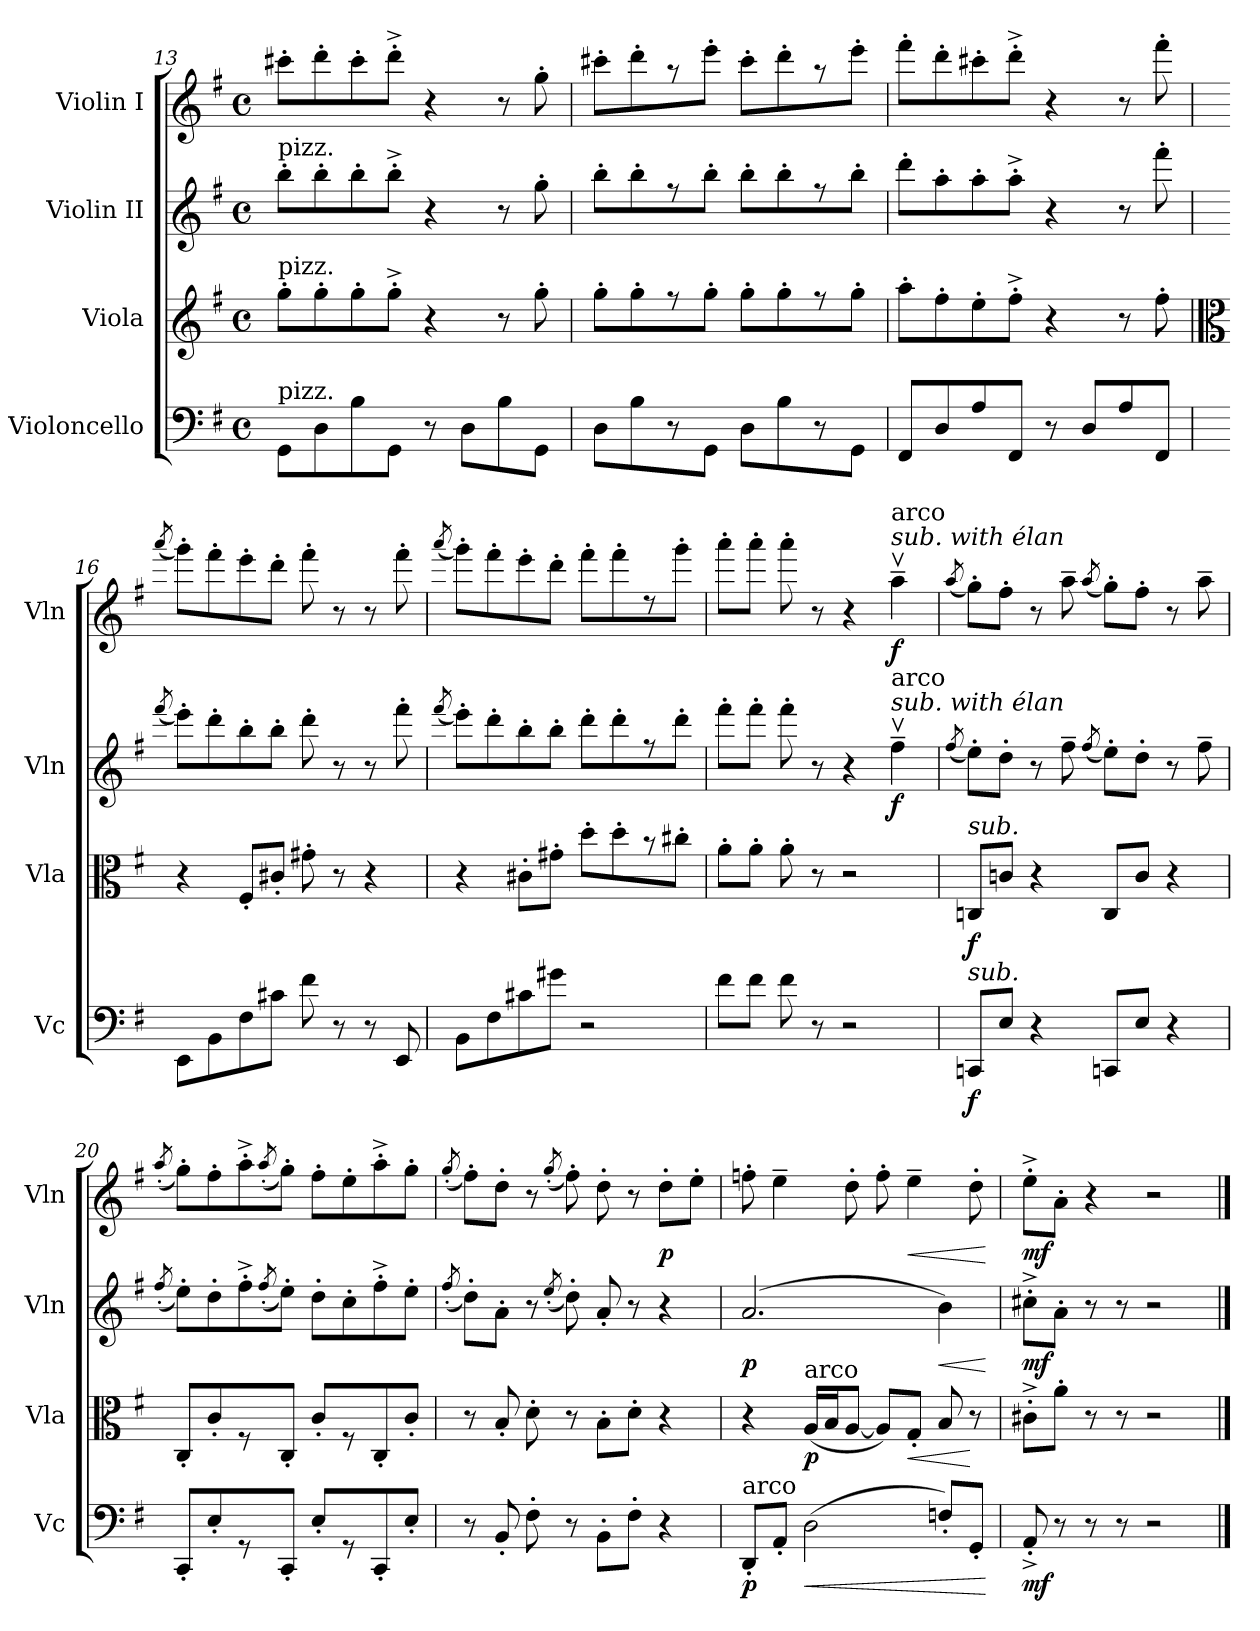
**kern	**dynam	**kern	**dynam	**kern	**dynam	**kern	**dynam
*part4	*part4	*part3	*part3	*part2	*part2	*part1	*part1
*staff4	*staff4	*staff3	*staff3	*staff2	*staff2	*staff1	*staff1
*I"Violoncello	*	*I"Viola	*	*I"Violin II	*	*I"Violin I	*
*I'Vc	*	*I'Vla	*	*I'Vln	*	*I'Vln	*
!!LO:PB:g=z
*clefF4	*	*clefG2	*	*clefG2	*	*clefG2	*
*k[f#]	*	*k[f#]	*	*k[f#]	*	*k[f#]	*
*M4/4	*	*M4/4	*	*M4/4	*	*M4/4	*
*met(c)	*	*met(c)	*	*met(c)	*	*met(c)	*
=13	=13	=13	=13	=13	=13	=13	=13
!	!	!	!	!LO:TX:a:t=pizz.	!	!	!
!	!	!LO:TX:a:t=pizz.	!	!	!	!	!
!LO:TX:a:t=pizz.	!	!	!	!	!	!	!
8GG\L	.	8gg'\L	.	8bb'\L	.	8ccc#X'\L	.
8D\	.	8gg'\	.	8bb'\	.	8ddd'\	.
8B\	.	8gg'\	.	8bb'\	.	8ccc#'\	.
8GG\J	.	8gg^'\J	.	8bb^'\J	.	8ddd^'\J	.
8r	.	4r	.	4r	.	4r	.
8D\L	.	.	.	.	.	.	.
8B\	.	8r	.	8r	.	8r	.
8GG\J	.	8gg'\	.	8gg'\	.	8gg'\	.
=14	=14	=14	=14	=14	=14	=14	=14
8D\L	.	8gg'\L	.	8bb'\L	.	8ccc#X'\L	.
8B\	.	8gg'\	.	8bb'\	.	8ddd'\	.
8r	.	8rff	.	8rff	.	8raa	.
8GG\J	.	8gg'\J	.	8bb'\J	.	8eee'\J	.
8D\L	.	8gg'\L	.	8bb'\L	.	8ccc#'\L	.
8B\	.	8gg'\	.	8bb'\	.	8ddd'\	.
8r	.	8rff	.	8rff	.	8raa	.
8GG\J	.	8gg'\J	.	8bb'\J	.	8eee'\J	.
=15	=15	=15	=15	=15	=15	=15	=15
8FF#/L	.	8aa'\L	.	8ddd'\L	.	8fff#'\L	.
8D/	.	8ff#'\	.	8aa'\	.	8ddd'\	.
8A/	.	8ee'\	.	8aa'\	.	8ccc#X'\	.
8FF#/J	.	8ff#^'\J	.	8aa^'\J	.	8ddd^'\J	.
8r	.	4r	.	4r	.	4r	.
8D/L	.	.	.	.	.	.	.
8A/	.	8r	.	8r	.	8r	.
8FF#/J	.	8ff#'\	.	8fff#'\	.	8fff#'\	.
=16	=16	=16	=16	=16	=16	=16	=16
*	*	*clefC3	*	*	*	*	*
.	.	.	.	(>8qfff#/	.	(>8qaaa/	.
8EE\L	.	4r	.	8eee'\L)	.	8ggg'\L)	.
8BB\	.	.	.	8ddd'\	.	8fff#'\	.
8F#\	.	8F#'/L	.	8bb'\	.	8eee'\	.
8c#X\J	.	8c#X'/J	.	8bb'\J	.	8ddd'\J	.
8f#\	.	8g#X'\	.	8ddd'\	.	8fff#'\	.
8r	.	8r	.	8r	.	8r	.
8r	.	4r	.	8r	.	8r	.
8EE/	.	.	.	8fff#'\	.	8fff#'\	.
!!LO:LB:g=z
=17	=17	=17	=17	=17	=17	=17	=17
.	.	.	.	(>8qfff#/	.	(>8qaaa/	.
8BB\L	.	4r	.	8eee'\L)	.	8ggg'\L)	.
8F#\	.	.	.	8ddd'\	.	8fff#'\	.
8c#X\	.	8c#X'\L	.	8bb'\	.	8eee'\	.
8g#X\J	.	8g#X'\J	.	8bb'\J	.	8ddd'\J	.
2r	.	8dd'\L	.	8ddd'\L	.	8fff#'\L	.
.	.	8dd'\	.	8ddd'\	.	8fff#'\	.
.	.	8r	.	8rff	.	8rdd	.
.	.	8cc#X'\J	.	8ddd'\J	.	8ggg'\J	.
=18	=18	=18	=18	=18	=18	=18	=18
8f#\L	.	8a'\L	.	8fff#'\L	.	8aaa'\L	.
8f#\J	.	8a'\J	.	8fff#'\J	.	8aaa'\J	.
8f#\	.	8a'\	.	8fff#'\	.	8aaa'\	.
8r	.	8r	.	8r	.	8r	.
2r	.	2r	.	4r	.	4r	.
!	!	!	!	!	!	!LO:TX:a:i:t=sub. with élan	!
!	!	!	!	!	!	!LO:TX:a:t=arco	!
!	!	!	!	!LO:TX:a:i:t=sub. with élan	!	!	!
!	!	!	!	!LO:TX:a:t=arco	!	!	!
!	!	!	!	!	!LO:DY:b	!	!LO:DY:b
.	.	.	.	4ff#v~\	f	4aav~\	f
=19	=19	=19	=19	=19	=19	=19	=19
.	.	.	.	(8qff#/	.	(8qaa/	.
!	!	!LO:TX:a:i:t=sub.	!	!	!	!	!
!LO:TX:a:i:t=sub.	!	!	!	!	!	!	!
!	!LO:DY:b	!	!LO:DY:b	!	!	!	!
8CCn/L	f	8Cn/L	f	8ee'\L)	.	8gg'\L)	.
8E/J	.	8cn/J	.	8dd'\J	.	8ff#'\J	.
4r	.	4r	.	8r	.	8r	.
.	.	.	.	8ff#~\	.	8aa~\	.
.	.	.	.	(8qff#/	.	(8qaa/	.
8CCn/L	.	8C/L	.	8ee'\L)	.	8gg'\L)	.
8E/J	.	8c/J	.	8dd'\J	.	8ff#'\J	.
4r	.	4r	.	8r	.	8r	.
.	.	.	.	8ff#~\	.	8aa~\	.
=20	=20	=20	=20	=20	=20	=20	=20
.	.	.	.	(8qff#'/	.	(8qaa'/	.
8CC'/L	.	8C'/L	.	8ee'\L)	.	8gg'\L)	.
8E'/	.	8c'/	.	8dd'\	.	8ff#'\	.
8r	.	8r	.	8ff#^'\	.	8aa^'\	.
.	.	.	.	(8qff#'/	.	(8qaa'/	.
8CC'/J	.	8C'/J	.	8ee'\J)	.	8gg'\J)	.
8E'/L	.	8c'/L	.	8dd'\L	.	8ff#'\L	.
8r	.	8r	.	8cc'\	.	8ee'\	.
8CC'/	.	8C'/	.	8ff#^'\	.	8aa^'\	.
8E'/J	.	8c'/J	.	8ee'\J	.	8gg'\J	.
!!LO:LB:g=z
=21	=21	=21	=21	=21	=21	=21	=21
.	.	.	.	(8qff#'/	.	(8qgg'/	.
8r	.	8r	.	8dd'\L)	.	8ff#'\L)	.
8BB'/	.	8B'/	.	8a'\J	.	8dd'\J	.
8F#'\	.	8d'\	.	8r	.	8r	.
.	.	.	.	(8qee'/	.	(8qgg'/	.
8r	.	8r	.	8dd'\)	.	8ff#'\)	.
8BB'\L	.	8B'\L	.	8a'/	.	8dd'\	.
8F#'\J	.	8d'\J	.	8r	.	8r	.
!	!	!	!	!	!	!	!LO:DY:b
4r	.	4r	.	4r	.	8dd'\L	p
.	.	.	.	.	.	8ee'\J	.
=22	=22	=22	=22	=22	=22	=22	=22
!LO:TX:a:t=arco	!	!	!	!	!	!	!
!	!LO:DY:b	!	!	!	!LO:DY:b	!	!
8DD'/L	p	4r	.	(2.a/	p	8ffn'\	.
8AA'/J	.	.	.	.	.	4ee~\	.
!	!	!LO:TX:a:t=arco	!	!	!	!	!
!	!LO:HP:b	!	!LO:DY:b	!	!	!	!
(2D\	<	(16A/LL	p	.	.	.	.
.	.	16B/J	.	.	.	.	.
.	.	[8A/J	.	.	.	8dd'\	.
.	.	8A/L])	.	.	.	8ff'\	.
!	!	!	!LO:HP:b	!	!	!	!LO:HP:b
.	.	8G'/J	<	.	.	4ee~\	<
!	!	!	!	!	!LO:HP:b	!	!
8Fn'/L)	.	8B/	.	4b\)	<	.	.
8GG'/J	.	8r	[	.	.	8dd'\	.
.	[	.	.	.	[	.	[
=23	=23	=23	=23	=23	=23	=23	=23
!	!LO:DY:b	!	!LO:DY:b	!	!	!	!
!	!	!	!LO:DY:n=1:b	!	!LO:DY:b	!	!LO:DY:b
8AA^'/	mf	8c#X^'\L	mf mf	8cc#X^'\L	mf	8ee^'\L	mf
8r	.	8a'\J	.	8a'\J	.	8a'\J	.
8r	.	8r	.	8r	.	4r	.
8r	.	8r	.	8r	.	.	.
2r	.	2r	.	2r	.	2r	.
==	==	==	==	==	==	==	==
*-	*-	*-	*-	*-	*-	*-	*-
